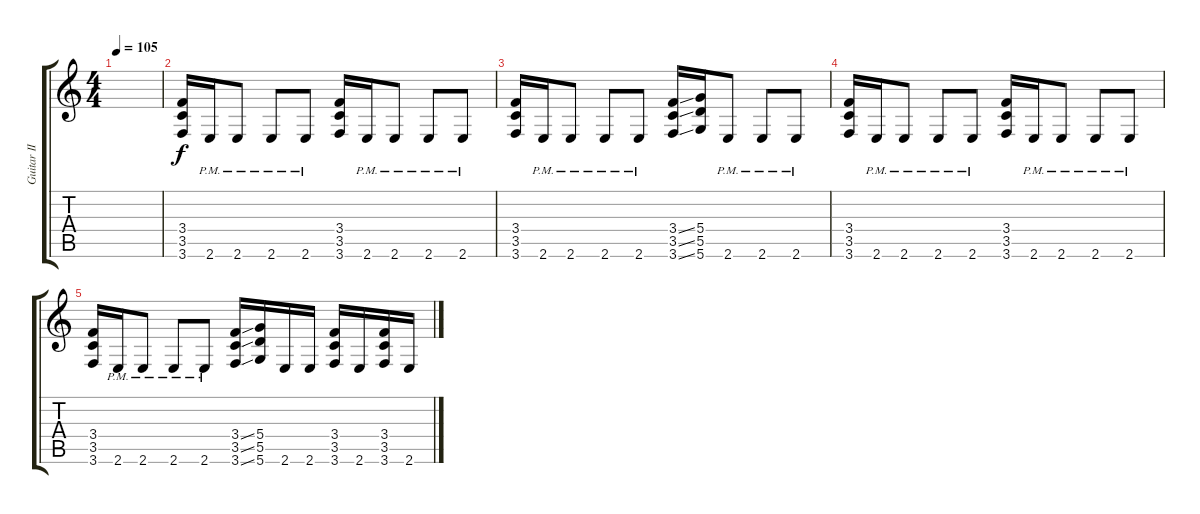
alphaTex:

\track ("Guitar II - Paul Landers" "Guitar II ") {instrument distortionguitar}
\staff {score tabs}
\tuning (E4 B3 G3 D3 A2 D2) {hide}
\ts (4 4)
\tempo 105
\clef g2
\ks c
|
(3.4 3.5 3.6).16 2.6{pm}.16 2.6{pm}.8 2.6{pm}.8 2.6{pm}.8 (3.4 3.5 3.6).16 2.6{pm}.16 2.6{pm}.8 2.6{pm}.8 2.6{pm}.8 |
(3.4 3.5 3.6).16 2.6{pm}.16 2.6{pm}.8 2.6{pm}.8 2.6{pm}.8 (3.4{ss} 3.5{ss} 3.6{ss}).16 (5.4 5.5 5.6).16 2.6{pm}.8 2.6{pm}.8 2.6{pm}.8 |
(3.4 3.5 3.6).16 2.6{pm}.16 2.6{pm}.8 2.6{pm}.8 2.6{pm}.8 (3.4 3.5 3.6).16 2.6{pm}.16 2.6{pm}.8 2.6{pm}.8 2.6{pm}.8 |
(3.4 3.5 3.6).16 2.6{pm}.16 2.6{pm}.8 2.6{pm}.8 2.6{pm}.8 (3.4{ss} 3.5{ss} 3.6{ss}).16 (5.4 5.5 5.6).16 2.6.16 2.6.16 (3.4 3.5 3.6).16 2.6.16 (3.4 3.5 3.6).16 2.6.16
